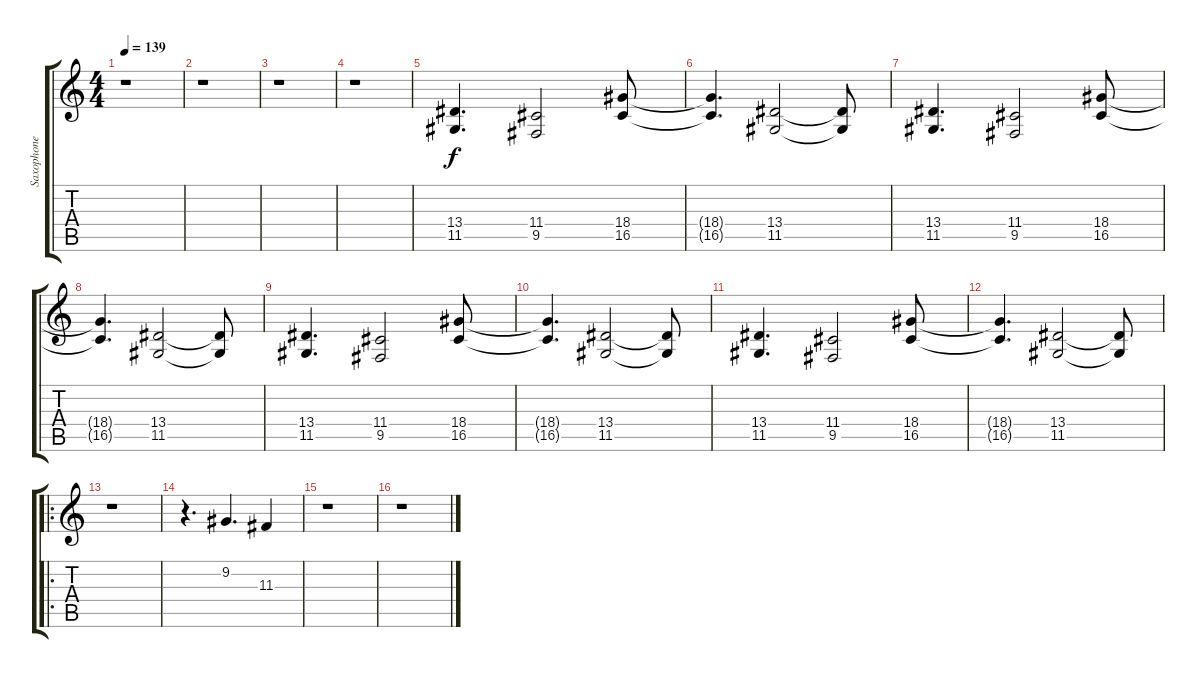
\track ("Saxophone" "Saxophone") {instrument altosax}
\staff {score tabs}
\tuning (E4 B3 G3 D3 A2 E2) {hide}
\ts (4 4)
\tempo 139
\clef g2
\ks c
r.1{dy f} |
r.1 |
r.1 |
r.1 |
(13.4 11.5).4{d volume 9} (11.4 9.5).2 (18.4 16.5).8 |
(18.4{t} 16.5{t}).4{d} (13.4 11.5).2 (13.4{t} 11.5{t}).8 |
(13.4 11.5).4{d volume 9} (11.4 9.5).2 (18.4 16.5).8 |
(18.4{t} 16.5{t}).4{d} (13.4 11.5).2 (13.4{t} 11.5{t}).8 |
(13.4 11.5).4{d volume 9} (11.4 9.5).2 (18.4 16.5).8 |
(18.4{t} 16.5{t}).4{d} (13.4 11.5).2 (13.4{t} 11.5{t}).8 |
(13.4 11.5).4{d volume 9} (11.4 9.5).2 (18.4 16.5).8 |
(18.4{t} 16.5{t}).4{d} (13.4 11.5).2 (13.4{t} 11.5{t}).8 |
\ro
r.1{volume 16} |
r.4{d} 9.2.4{d} 11.3.4 |
r.1 |
r.1
